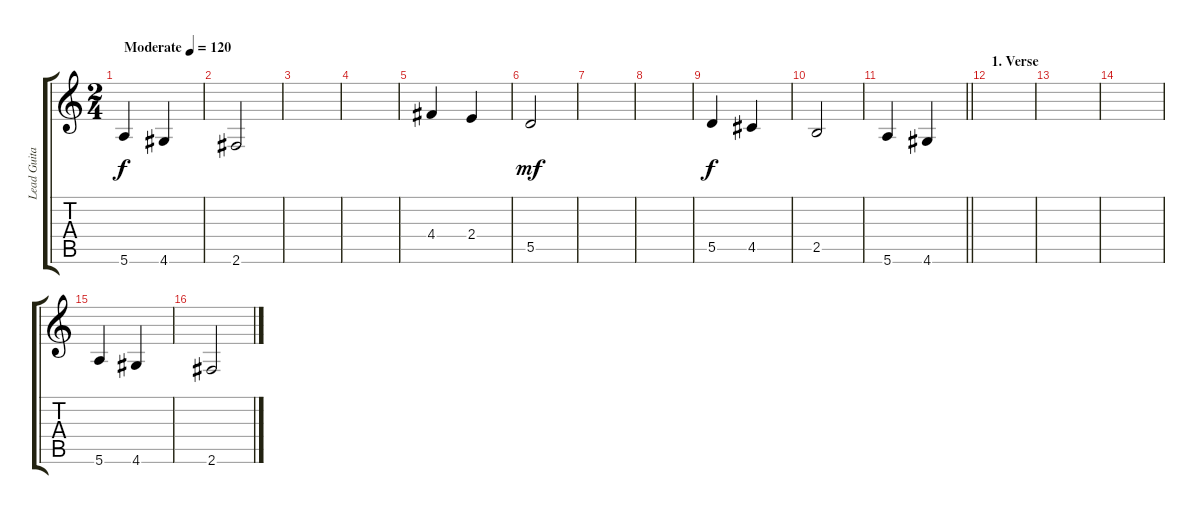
\track ("Lead Guitar" "Lead Guita") {instrument acousticguitarsteel}
\staff {score tabs}
\tuning (E4 B3 G3 D3 A2 E2) {hide}
\ts (2 4)
\tempo (120 "Moderate")
\clef g2
\ks c
5.6.4{dy f instrument acousticguitarsteel} 4.6.4 |
2.6.2 |
|
|
4.4.4 2.4.4 |
5.5.2{dy mf} |
|
|
5.5.4{dy f} 4.5.4 |
2.5.2 |
\barLineRight lightlight
5.6.4 4.6.4 |
\section ("" "1. Verse")
|
|
|
5.6.4 4.6.4 |
2.6.2
